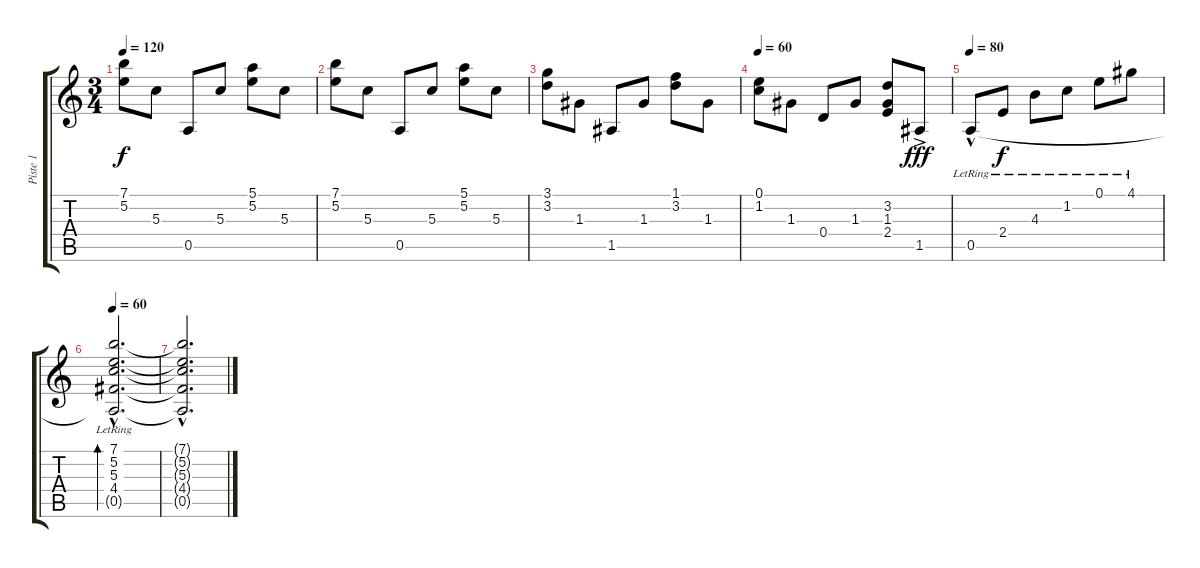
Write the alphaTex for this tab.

\track ("Piste 1" "Piste 1") {instrument acousticguitarnylon}
\staff {score tabs}
\tuning (E4 B3 G3 D3 A2 E2) {hide}
\ts (3 4)
\tempo 120
\clef g2
\ks c
(7.1 5.2).8{dy f} 5.3.8 0.5.8 5.3.8 (5.1 5.2).8 5.3.8 |
(7.1 5.2).8 5.3.8 0.5.8 5.3.8 (5.1 5.2).8 5.3.8 |
(3.1 3.2).8 1.3.8 1.5.8 1.3.8 (1.1 3.2).8 1.3.8 |
\tempo 60
(0.1 1.2).8 1.3.8 0.4.8 1.3.8 (3.2 1.3 2.4).8 1.5{ac}.8{dy fff} |
\tempo 80
0.5{hac lr}.8 2.4{lr}.8{dy f} 4.3{lr}.8 1.2{lr}.8 0.1{lr}.8 4.1{lr}.8 |
\tempo 60
(7.1{hac lr} 5.2{hac lr} 5.3{hac lr} 4.4{hac lr} 0.5{hac t}).2{d bd 480} |
(7.1{hac t} 5.2{hac t} 5.3{hac t} 4.4{hac t} 0.5{hac t}).2{d}
